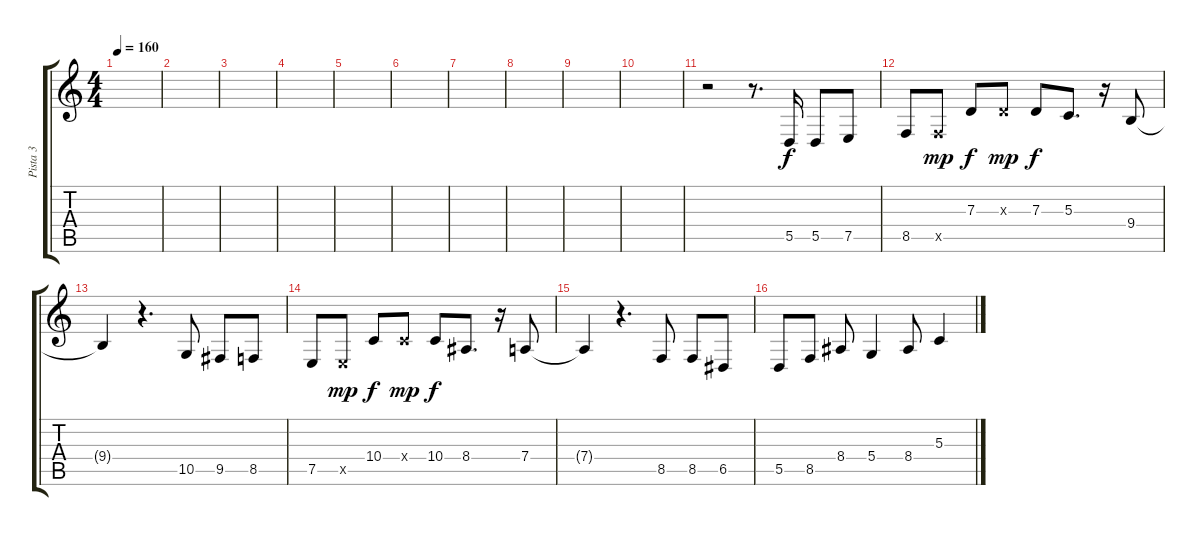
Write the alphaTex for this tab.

\track ("Pista 3" "Pista 3") {instrument trombone}
\staff {score tabs}
\tuning (E4 B3 G3 D3 A2 E2) {hide}
\ts (4 4)
\tempo 160
\clef g2
\ks c
|
|
|
|
|
|
|
|
|
|
r.2 r.8{d} 5.5.16 5.5.8 7.5.8 |
8.5.8 8.5{x}.8{dy mp} 7.3.8{dy f} 7.3{x}.8{dy mp} 7.3.8{dy f} 5.3.8{d} r.16 9.4.8 |
9.4{t}.4 r.4{d} 10.5.8 9.5.8 8.5.8 |
7.5.8 7.5{x}.8{dy mp} 10.4.8{dy f} 10.4{x}.8{dy mp} 10.4.8{dy f} 8.4.8{d} r.16 7.4.8 |
7.4{t}.4 r.4{d} 8.5.8 8.5.8 6.5.8 |
5.5.8 8.5.8 8.4.8 5.4.4 8.4.8 5.3.4
